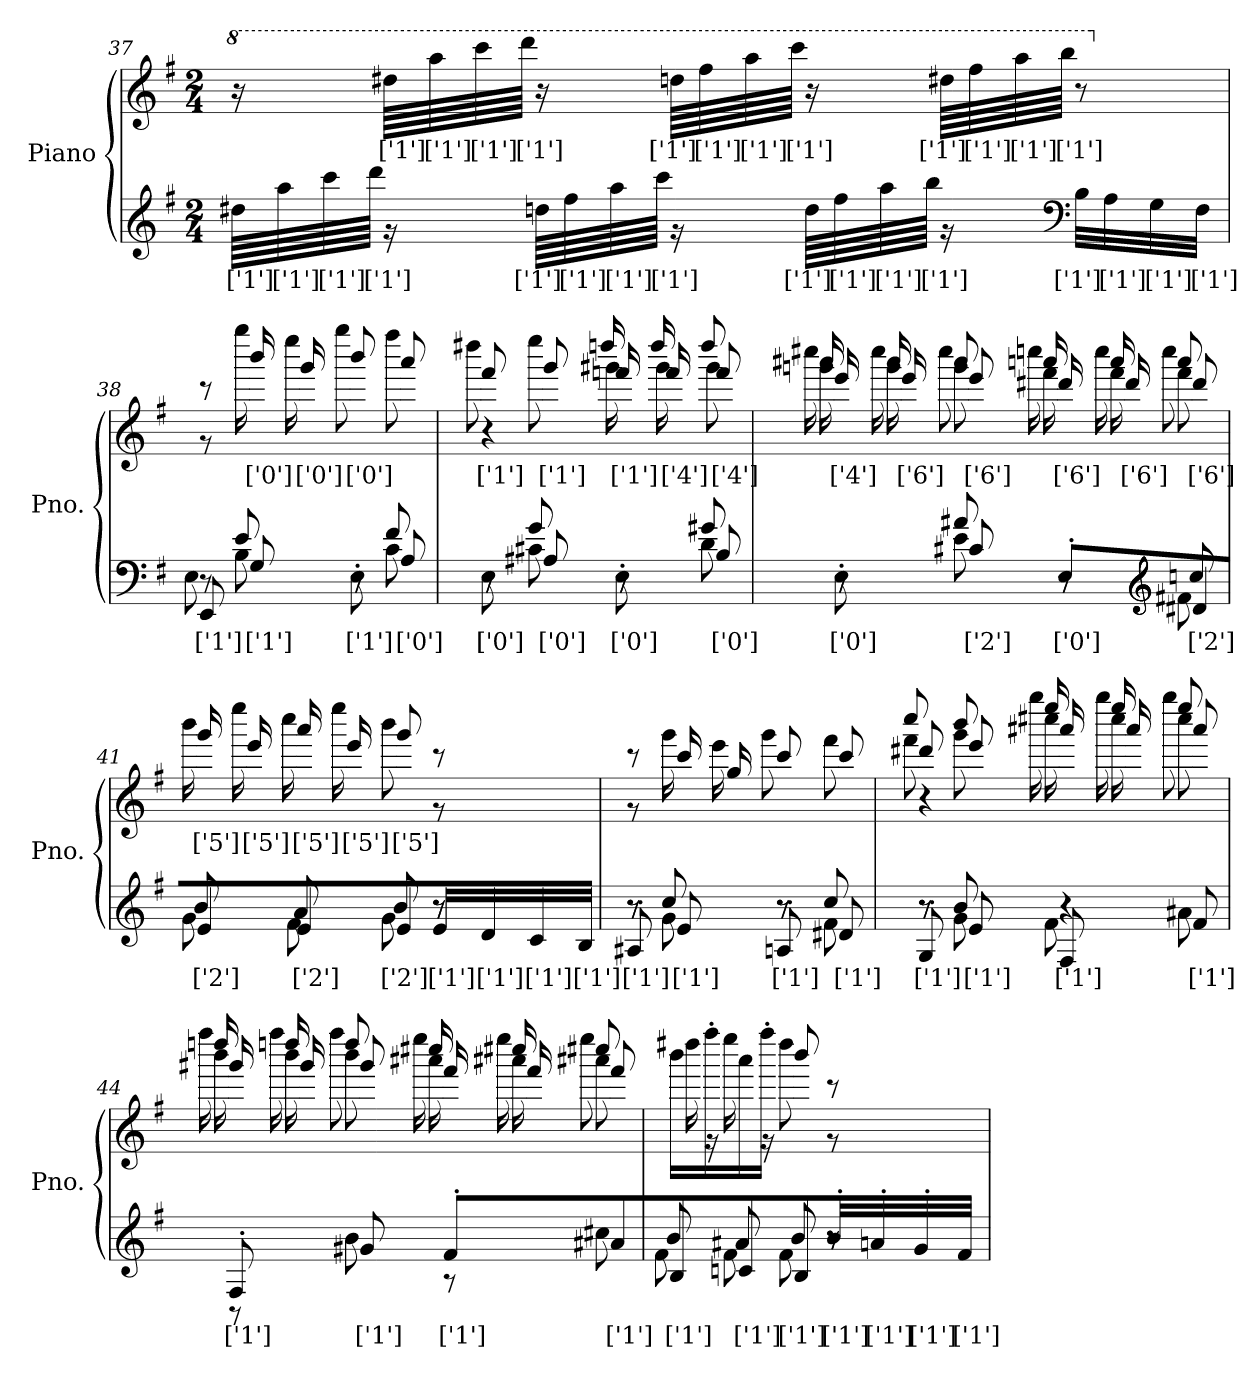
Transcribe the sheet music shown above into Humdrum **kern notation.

**kern	**text	**kern	**text
*part1	*part1	*part1	*part1
*staff2	*staff2	*staff1	*staff1
*I"Piano	*	*	*
*I'Pno.	*	*	*
!!LO:LB:g=z
*clefG2	*	*clefG2	*
*k[f#]	*	*k[f#]	*
*M2/4	*	*M2/4	*
=37	=37	=37	=37
*	*	*8va	*
64dd#Xi\LLLL	['1']	16r	.
64aai\	['1']	.	.
64ccci\	['1']	.	.
64dddi\JJJJ	['1']	.	.
16rg	.	64ddd#Xi\LLLL	['1']
.	.	64aaai\	['1']
.	.	64cccci\	['1']
.	.	64ddddi\JJJJ	['1']
64ddni\LLLL	['1']	16r	.
64ff#i\	['1']	.	.
64aai\	['1']	.	.
64ccci\JJJJ	['1']	.	.
16rg	.	64dddni\LLLL	['1']
.	.	64fff#i\	['1']
.	.	64aaai\	['1']
.	.	64cccci\JJJJ	['1']
64ddi\LLLL	['1']	16r	.
64ff#i\	['1']	.	.
64aai\	['1']	.	.
64bbi\JJJJ	['1']	.	.
16rg	.	64ddd#Xi\LLLL	['1']
.	.	64fff#i\	['1']
.	.	64aaai\	['1']
.	.	64bbbi\JJJJ	['1']
*clefF4	*	*	*
32Bi\LLL	['1']	8r	.
32Ai\	['1']	.	.
32Gi\	['1']	.	.
32F#i\JJJ	['1']	.	.
=38	=38	=38	=38
*^	*	*	*
*	*^	*	*	*
*	*	*	*	*X8va	*
*	*	*	*	*^	*
8EEj	8Ei	8r	['1']	8r	8r	.
8Gi	8B	8e	['1']	16bbbj	16gggg	['0']
.	.	.	.	16gggj	16eeee	['0']
8E'i\L	8r	8r	['1']	8bbbj	8gggg	['0']
8Ai	8cj	8f#	['0']	8aaa	8ffff#	.
*	*	*	*	*v	*v	*
!!LO:LB:g=z
=39	=39	=39	=39	=39	=39
*	*	*	*	*^	*
*	*	*	*	*	*^	*
8Ej\L	8r	8r	['0']	8fff#i	8dddd#X	4r	['1']
8A#Xj	8c#X	8g	['0']	8gggi	8eeee	.	['1']
8E'j\L	8r	8r	['0']	16fffn	16ggg#Xi	16ddddn	['1']
.	.	.	.	16fff	16ggg#Z	16dddd	['4']
8Bj	8d	8g#X	['0']	8fff	8ggg#Z	8dddd	['4']
*	*	*	*	*v	*v	*v	*
=40	=40	=40	=40	=40	=40
*	*	*	*	*^	*
*	*	*	*	*	*^	*
*	*	*	*	*	*	*^	*
8E'j\L	8r	8r	['0']	16eee	16gggnZ	16aaa#X	16cccc#X	['4']
.	.	.	.	16eeeV	16gggZ	16aaa#N	16cccc#l	['6']
8c#Xj	8ei	8a#X!	['2']	8eeeV	8gggZ	8aaa#N	8cccc#l	['6']
8E'j/L	8r	8r	['0']	16ddd#XV	16fff#Z	16aaanN	16ccccnl	['6']
.	.	.	.	16ddd#V	16fff#Z	16aaaN	16ccccl	['6']
*clefG2	*	*	*	*	*	*	*	*
8d#Xj	8f#Xi	8ccn!	['2']	8ddd#V	8fff#Z	8aaaN	8ccccl	['6']
*	*	*	*	*v	*v	*v	*v	*
=41	=41	=41	=41	=41	=41
*	*	*	*	*^	*
8ej	8gi	8b!	['2']	16gggZ	16bbbN	['5']
.	.	.	.	16eeeZ	16eeeeN	['5']
8e	8f#i	8a!	['2']	16aaaZ	16ccccN	['5']
.	.	.	.	16eeeZ	16eeeeN	['5']
8e	8gi	8b!	['2']	8gggZ	8bbbN	['5']
32ei/LL	8r	8r	['1']	8r	8r	.
32di/	.	.	['1']	.	.	.
32ci/	.	.	['1']	.	.	.
32Bi/JJJ	.	.	['1']	.	.	.
=42	=42	=42	=42	=42	=42	=42
8A#X'i/L	8r	8r	['1']	8r	8r	.
8ei	8g	8cc	['1']	16ccc	16ggg	.
.	.	.	.	16gg	16eee	.
8An'i/L	8r	8r	['1']	8ccc	8ggg	.
8d#Xi	8f#	8cc	['1']	8ccc	8fff#	.
*	*	*	*	*v	*v	*
!!LO:PB:g=z
=43	=43	=43	=43	=43	=43
*	*	*	*	*^	*
*	*	*	*	*	*^	*
*	*	*	*	*	*	*^	*
8G'i/L	8r	8r	['1']	8ddd#X	8fff#	8cccc	4r	.
8ei	8g	8b	['1']	8eee	8ggg	8bbb	.	.
8F#i	8f#	4r	['1']	16aaa#X	16cccc#X	16eeee	16gggg	.
.	.	.	.	16aaa#	16cccc#	16eeee	16gggg	.
8f#	8a#Xi	.	['1']	8aaa#	8cccc#	8eeee	8gggg	.
*v	*v	*v	*	*	*	*	*	*
=44	=44	=44	=44	=44	=44	=44
*^	*	*	*	*	*	*
8F#'i/L	8r	['1']	16ggg#X	16bbb	16ddddn	16ffff#	.
.	.	.	16ggg#	16bbb	16ddddn	16ffff#	.
8g#Xi	8b	['1']	8ggg#	8bbb	8dddd	8ffff#	.
8f#'i/L	8r	['1']	16fff#	16aaa#X	16cccc#X	16eeee	.
.	.	.	16fff#	16aaa#X	16cccc#X	16eeee	.
8a#Xi	8cc#X	['1']	8fff#	8aaa#X	8cccc#X	8eeee	.
*	*	*	*v	*v	*v	*v	*
=45	=45	=45	=45	=45
*	*^	*	*	*
*	*	*	*	*^	*
8B	8f#	8bi	['1']	16bbb	16dddd#X	.
.	.	.	.	16ffff#'\	16r	.
8cn	8f#	8a#Xi	['1']	16aaa	16eeee	.
.	.	.	.	16ffff#'\JJ	16r	.
8B	8f#	8bi	['1']	8bbb	8dddd#	.
32b'i/LL	8r	8r	['1']	8r	8r	.
32an'i/	.	.	['1']	.	.	.
32g'i/	.	.	['1']	.	.	.
32f#i/JJJ	.	.	['1']	.	.	.
*v	*v	*v	*	*	*	*
*	*	*v	*v	*
=	=	=	=
*-	*-	*-	*-
